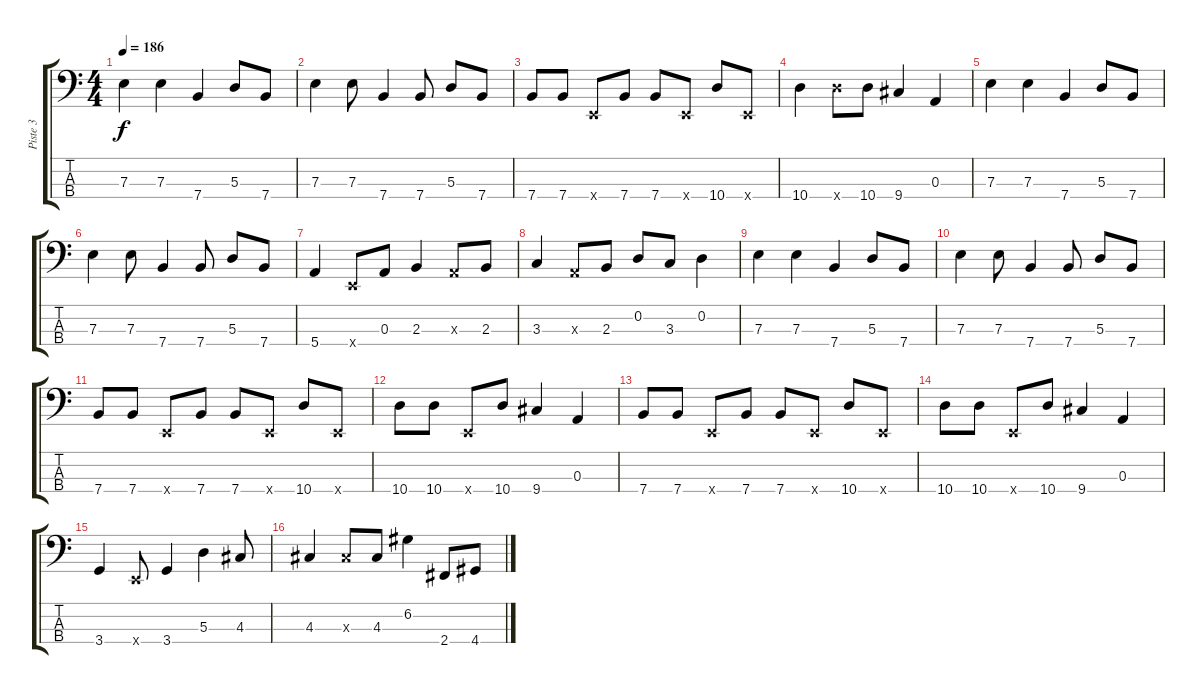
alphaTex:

\track ("Piste 3" "Piste 3") {instrument electricbassfinger}
\staff {score tabs}
\tuning (G2 D2 A1 E1) {hide}
\ts (4 4)
\tempo 186
\clef f4
\ks c
7.3.4{dy f} 7.3.4 7.4.4 5.3.8 7.4.8 |
7.3.4 7.3.8 7.4.4 7.4.8 5.3.8 7.4.8 |
7.4.8 7.4.8 0.4{x}.8 7.4.8 7.4.8 0.4{x}.8 10.4.8 0.4{x}.8 |
10.4.4 10.4{x}.8 10.4.8 9.4.4 0.3.4 |
7.3.4 7.3.4 7.4.4 5.3.8 7.4.8 |
7.3.4 7.3.8 7.4.4 7.4.8 5.3.8 7.4.8 |
5.4.4 0.4{x}.8 0.3.8 2.3.4 0.3{x}.8 2.3.8 |
3.3.4 0.3{x}.8 2.3.8 0.2.8 3.3.8 0.2.4 |
7.3.4 7.3.4 7.4.4 5.3.8 7.4.8 |
7.3.4 7.3.8 7.4.4 7.4.8 5.3.8 7.4.8 |
7.4.8 7.4.8 0.4{x}.8 7.4.8 7.4.8 0.4{x}.8 10.4.8 0.4{x}.8 |
10.4.8 10.4.8 0.4{x}.8 10.4.8 9.4.4 0.3.4 |
7.4.8 7.4.8 0.4{x}.8 7.4.8 7.4.8 0.4{x}.8 10.4.8 0.4{x}.8 |
10.4.8 10.4.8 0.4{x}.8 10.4.8 9.4.4 0.3.4 |
3.4.4 0.4{x}.8 3.4.4 5.3.4 4.3.8 |
4.3.4 4.3{x}.8 4.3.8 6.2.4 2.4.8 4.4.8
